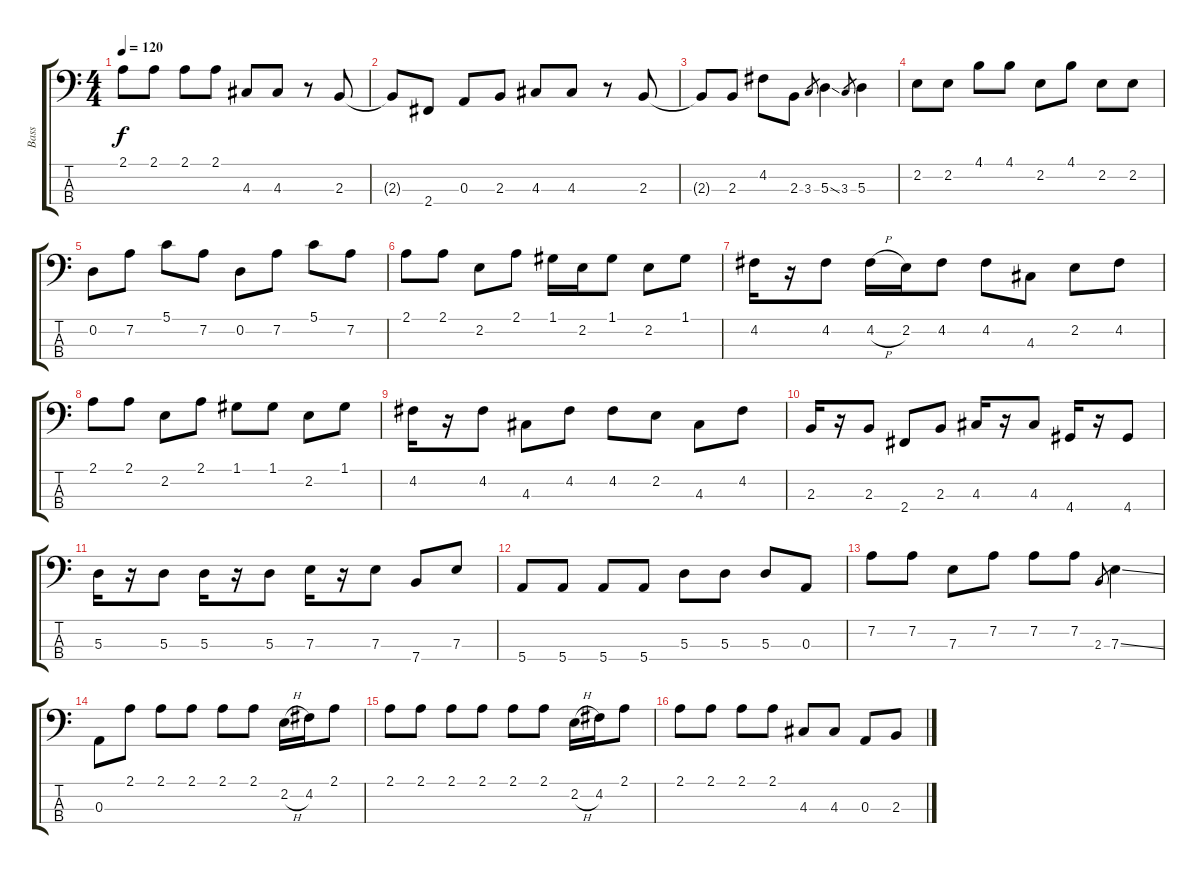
\track ("Bass" "Bass") {instrument electricbassfinger}
\staff {score tabs}
\tuning (G2 D2 A1 E1) {hide}
\ts (4 4)
\tempo 120
\clef f4
\ks c
2.1.8{dy f} 2.1.8 2.1.8 2.1.8 4.3.8 4.3.8 r.8 2.3.8 |
2.3{t}.8 2.4.8 0.3.8 2.3.8 4.3.8 4.3.8 r.8 2.3.8 |
2.3{t}.8 2.3.8 4.2.8 2.3.8 3.3.8{gr} 5.3{ss}.4 3.3.8{gr} 5.3.4 |
2.2.8 2.2.8 4.1.8 4.1.8 2.2.8 4.1.8 2.2.8 2.2.8 |
0.2.8 7.2.8 5.1.8 7.2.8 0.2.8 7.2.8 5.1.8 7.2.8 |
2.1.8 2.1.8 2.2.8 2.1.8 1.1.16 2.2.16 1.1.8 2.2.8 1.1.8 |
4.2.16 r.16 4.2.8 4.2{h}.16 2.2.16 4.2.8 4.2.8 4.3.8 2.2.8 4.2.8 |
2.1.8 2.1.8 2.2.8 2.1.8 1.1.8 1.1.8 2.2.8 1.1.8 |
4.2.16 r.16 4.2.8 4.3.8 4.2.8 4.2.8 2.2.8 4.3.8 4.2.8 |
2.3.16 r.16 2.3.8 2.4.8 2.3.8 4.3.16 r.16 4.3.8 4.4.16 r.16 4.4.8 |
5.3.16 r.16 5.3.8 5.3.16 r.16 5.3.8 7.3.16 r.16 7.3.8 7.4.8 7.3.8 |
5.4.8 5.4.8 5.4.8 5.4.8 5.3.8 5.3.8 5.3.8 0.3.8 |
7.2.8 7.2.8 7.3.8 7.2.8 7.2.8 7.2.8 2.3.8{gr} 7.3{ss}.4 |
0.3.8 2.1.8 2.1.8 2.1.8 2.1.8 2.1.8 2.2{h}.16 4.2.16 2.1.8 |
2.1.8 2.1.8 2.1.8 2.1.8 2.1.8 2.1.8 2.2{h}.16 4.2.16 2.1.8 |
2.1.8 2.1.8 2.1.8 2.1.8 4.3.8 4.3.8 0.3.8 2.3.8
